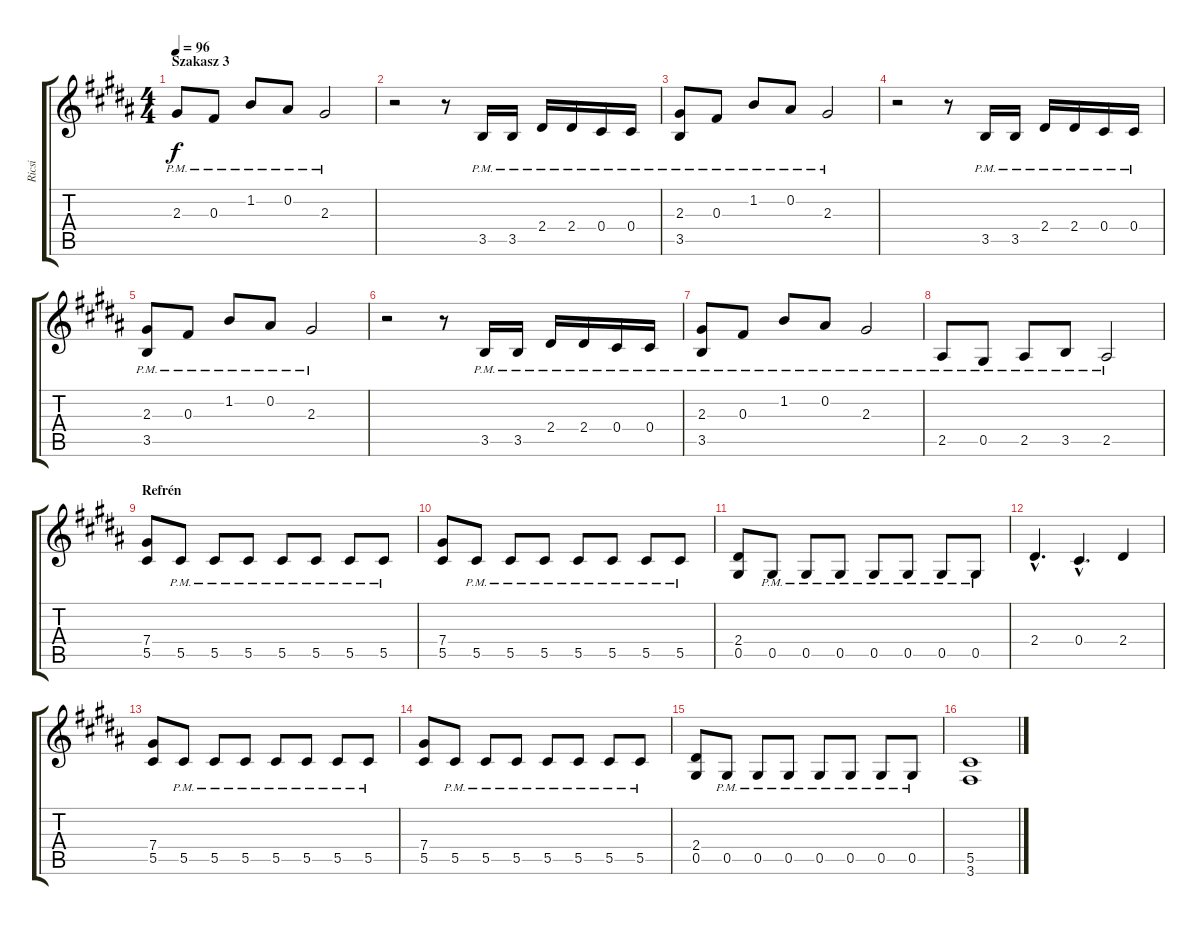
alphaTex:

\track ("Ricsi" "Ricsi") {instrument distortionguitar}
\staff {score tabs}
\tuning (Eb4 Bb3 Gb3 Db3 Ab2 Eb2) {hide}
\ts (4 4)
\section ("" "Szakasz 3")
\tempo 96
\clef g2
\ks g#minor
2.3{pm}.8{dy f} 0.3{pm}.8 1.2{pm}.8 0.2{pm}.8 2.3{pm}.2 |
r.2 r.8 3.5{pm}.16 3.5{pm}.16 2.4{pm}.16 2.4{pm}.16 0.4{pm}.16 0.4{pm}.16 |
(2.3{pm} 3.5{pm}).8 0.3{pm}.8 1.2{pm}.8 0.2{pm}.8 2.3{pm}.2 |
r.2 r.8 3.5{pm}.16 3.5{pm}.16 2.4{pm}.16 2.4{pm}.16 0.4{pm}.16 0.4{pm}.16 |
(2.3{pm} 3.5{pm}).8 0.3{pm}.8 1.2{pm}.8 0.2{pm}.8 2.3{pm}.2 |
r.2 r.8 3.5{pm}.16 3.5{pm}.16 2.4{pm}.16 2.4{pm}.16 0.4{pm}.16 0.4{pm}.16 |
(2.3{pm} 3.5{pm}).8 0.3{pm}.8 1.2{pm}.8 0.2{pm}.8 2.3{pm}.2 |
2.5{pm}.8 0.5{pm}.8 2.5{pm}.8 3.5{pm}.8 2.5{pm}.2 |
\section ("" "Refrén")
(7.4 5.5).8 5.5{pm}.8 5.5{pm}.8 5.5{pm}.8 5.5{pm}.8 5.5{pm}.8 5.5{pm}.8 5.5{pm}.8 |
(7.4 5.5).8 5.5{pm}.8 5.5{pm}.8 5.5{pm}.8 5.5{pm}.8 5.5{pm}.8 5.5{pm}.8 5.5{pm}.8 |
(2.4 0.5).8 0.5{pm}.8 0.5{pm}.8 0.5{pm}.8 0.5{pm}.8 0.5{pm}.8 0.5{pm}.8 0.5{pm}.8 |
2.4{hac}.4{d} 0.4{hac}.4{d} 2.4.4 |
(7.4 5.5).8 5.5{pm}.8 5.5{pm}.8 5.5{pm}.8 5.5{pm}.8 5.5{pm}.8 5.5{pm}.8 5.5{pm}.8 |
(7.4 5.5).8 5.5{pm}.8 5.5{pm}.8 5.5{pm}.8 5.5{pm}.8 5.5{pm}.8 5.5{pm}.8 5.5{pm}.8 |
(2.4 0.5).8 0.5{pm}.8 0.5{pm}.8 0.5{pm}.8 0.5{pm}.8 0.5{pm}.8 0.5{pm}.8 0.5{pm}.8 |
(5.5 3.6).1
